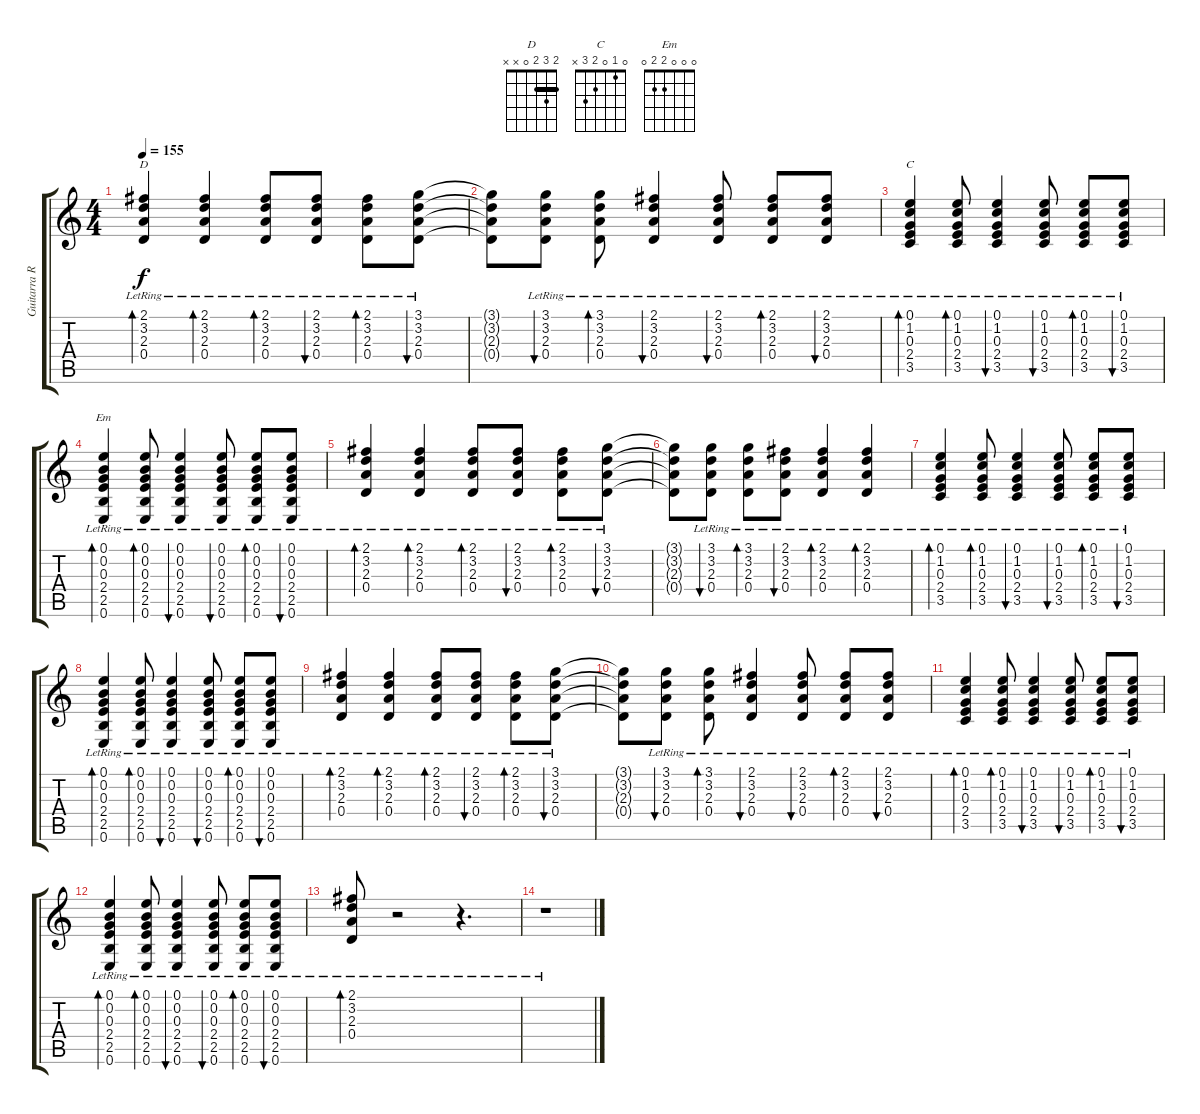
\track ("Guitarra Ritmo" "Guitarra R") {instrument acousticguitarsteel}
\staff {score tabs}
\tuning (E4 B3 G3 D3 A2 E2) {hide}
\chord ("D" 2 3 2 0 x x) {barre 2}
\chord ("C" 0 1 0 2 3 x)
\chord ("Em" 0 0 0 2 2 0)
\ts (4 4)
\tempo 155
\clef g2
\ks c
(2.1{lr} 3.2{lr} 2.3{lr} 0.4{lr}).4{bd 60 ch "D" dy f} (2.1{lr} 3.2{lr} 2.3{lr} 0.4{lr}).4{bd 60} (2.1{lr} 3.2{lr} 2.3{lr} 0.4{lr}).8{bd 60} (2.1{lr} 3.2{lr} 2.3{lr} 0.4{lr}).8{bu 60} (2.1{lr} 3.2{lr} 2.3{lr} 0.4{lr}).8{bd 60} (3.1{lr} 3.2{lr} 2.3{lr} 0.4{lr}).8{bu 60} |
(3.1{t} 3.2{t} 2.3{t} 0.4{t}).8 (3.1{lr} 3.2{lr} 2.3{lr} 0.4{lr}).8{bu 60} (3.1{lr} 3.2{lr} 2.3{lr} 0.4{lr}).8{bd 60} (2.1{lr} 3.2{lr} 2.3{lr} 0.4{lr}).4{bu 60} (2.1{lr} 3.2{lr} 2.3{lr} 0.4{lr}).8{bu 60} (2.1{lr} 3.2{lr} 2.3{lr} 0.4{lr}).8{bd 60} (2.1{lr} 3.2{lr} 2.3{lr} 0.4{lr}).8{bu 60} |
(0.1{lr} 1.2{lr} 0.3{lr} 2.4{lr} 3.5{lr}).4{bd 60 ch "C"} (0.1{lr} 1.2{lr} 0.3{lr} 2.4{lr} 3.5{lr}).8{bd 60} (0.1{lr} 1.2{lr} 0.3{lr} 2.4{lr} 3.5{lr}).4{bu 60} (0.1{lr} 1.2{lr} 0.3{lr} 2.4{lr} 3.5{lr}).8{bu 60} (0.1{lr} 1.2{lr} 0.3{lr} 2.4{lr} 3.5{lr}).8{bd 60} (0.1{lr} 1.2{lr} 0.3{lr} 2.4{lr} 3.5{lr}).8{bu 60} |
(0.1{lr} 0.2{lr} 0.3{lr} 2.4{lr} 2.5{lr} 0.6{lr}).4{bd 60 ch "Em"} (0.1{lr} 0.2{lr} 0.3{lr} 2.4{lr} 2.5{lr} 0.6{lr}).8{bd 60} (0.1{lr} 0.2{lr} 0.3{lr} 2.4{lr} 2.5{lr} 0.6{lr}).4{bu 60} (0.1{lr} 0.2{lr} 0.3{lr} 2.4{lr} 2.5{lr} 0.6{lr}).8{bu 60} (0.1{lr} 0.2{lr} 0.3{lr} 2.4{lr} 2.5{lr} 0.6{lr}).8{bd 60} (0.1{lr} 0.2{lr} 0.3{lr} 2.4{lr} 2.5{lr} 0.6{lr}).8{bu 60} |
(2.1{lr} 3.2{lr} 2.3{lr} 0.4{lr}).4{bd 60} (2.1{lr} 3.2{lr} 2.3{lr} 0.4{lr}).4{bd 60} (2.1{lr} 3.2{lr} 2.3{lr} 0.4{lr}).8{bd 60} (2.1{lr} 3.2{lr} 2.3{lr} 0.4{lr}).8{bu 60} (2.1{lr} 3.2{lr} 2.3{lr} 0.4{lr}).8{bd 60} (3.1{lr} 3.2{lr} 2.3{lr} 0.4{lr}).8{bu 60} |
(3.1{t} 3.2{t} 2.3{t} 0.4{t}).8 (3.1{lr} 3.2{lr} 2.3{lr} 0.4{lr}).8{bu 60} (3.1{lr} 3.2{lr} 2.3{lr} 0.4{lr}).8{bd 60} (2.1{lr} 3.2{lr} 2.3{lr} 0.4{lr}).8{bu 60} (2.1{lr} 3.2{lr} 2.3{lr} 0.4{lr}).4{bd 60} (2.1{lr} 3.2{lr} 2.3{lr} 0.4{lr}).4{bd 60} |
(0.1{lr} 1.2{lr} 0.3{lr} 2.4{lr} 3.5{lr}).4{bd 60} (0.1{lr} 1.2{lr} 0.3{lr} 2.4{lr} 3.5{lr}).8{bd 60} (0.1{lr} 1.2{lr} 0.3{lr} 2.4{lr} 3.5{lr}).4{bu 60} (0.1{lr} 1.2{lr} 0.3{lr} 2.4{lr} 3.5{lr}).8{bu 60} (0.1{lr} 1.2{lr} 0.3{lr} 2.4{lr} 3.5{lr}).8{bd 60} (0.1{lr} 1.2{lr} 0.3{lr} 2.4{lr} 3.5{lr}).8{bu 60} |
(0.1{lr} 0.2{lr} 0.3{lr} 2.4{lr} 2.5{lr} 0.6{lr}).4{bd 60} (0.1{lr} 0.2{lr} 0.3{lr} 2.4{lr} 2.5{lr} 0.6{lr}).8{bd 60} (0.1{lr} 0.2{lr} 0.3{lr} 2.4{lr} 2.5{lr} 0.6{lr}).4{bu 60} (0.1{lr} 0.2{lr} 0.3{lr} 2.4{lr} 2.5{lr} 0.6{lr}).8{bu 60} (0.1{lr} 0.2{lr} 0.3{lr} 2.4{lr} 2.5{lr} 0.6{lr}).8{bd 60} (0.1{lr} 0.2{lr} 0.3{lr} 2.4{lr} 2.5{lr} 0.6{lr}).8{bu 60} |
(2.1{lr} 3.2{lr} 2.3{lr} 0.4{lr}).4{bd 60} (2.1{lr} 3.2{lr} 2.3{lr} 0.4{lr}).4{bd 60} (2.1{lr} 3.2{lr} 2.3{lr} 0.4{lr}).8{bd 60} (2.1{lr} 3.2{lr} 2.3{lr} 0.4{lr}).8{bu 60} (2.1{lr} 3.2{lr} 2.3{lr} 0.4{lr}).8{bd 60} (3.1{lr} 3.2{lr} 2.3{lr} 0.4{lr}).8{bu 60} |
(3.1{t} 3.2{t} 2.3{t} 0.4{t}).8 (3.1{lr} 3.2{lr} 2.3{lr} 0.4{lr}).8{bu 60} (3.1{lr} 3.2{lr} 2.3{lr} 0.4{lr}).8{bd 60} (2.1{lr} 3.2{lr} 2.3{lr} 0.4{lr}).4{bu 60} (2.1{lr} 3.2{lr} 2.3{lr} 0.4{lr}).8{bu 60} (2.1{lr} 3.2{lr} 2.3{lr} 0.4{lr}).8{bd 60} (2.1{lr} 3.2{lr} 2.3{lr} 0.4{lr}).8{bu 60} |
(0.1{lr} 1.2{lr} 0.3{lr} 2.4{lr} 3.5{lr}).4{bd 60} (0.1{lr} 1.2{lr} 0.3{lr} 2.4{lr} 3.5{lr}).8{bd 60} (0.1{lr} 1.2{lr} 0.3{lr} 2.4{lr} 3.5{lr}).4{bu 60} (0.1{lr} 1.2{lr} 0.3{lr} 2.4{lr} 3.5{lr}).8{bu 60} (0.1{lr} 1.2{lr} 0.3{lr} 2.4{lr} 3.5{lr}).8{bd 60} (0.1{lr} 1.2{lr} 0.3{lr} 2.4{lr} 3.5{lr}).8{bu 60} |
(0.1{lr} 0.2{lr} 0.3{lr} 2.4{lr} 2.5{lr} 0.6{lr}).4{bd 60} (0.1{lr} 0.2{lr} 0.3{lr} 2.4{lr} 2.5{lr} 0.6{lr}).8{bd 60} (0.1{lr} 0.2{lr} 0.3{lr} 2.4{lr} 2.5{lr} 0.6{lr}).4{bu 60} (0.1{lr} 0.2{lr} 0.3{lr} 2.4{lr} 2.5{lr} 0.6{lr}).8{bu 60} (0.1{lr} 0.2{lr} 0.3{lr} 2.4{lr} 2.5{lr} 0.6{lr}).8{bd 60} (0.1{lr} 0.2{lr} 0.3{lr} 2.4{lr} 2.5{lr} 0.6{lr}).8{bu 60} |
(2.1{lr} 3.2{lr} 2.3{lr} 0.4{lr}).8{bd 60} r.2 r.4{d} |
r.1
